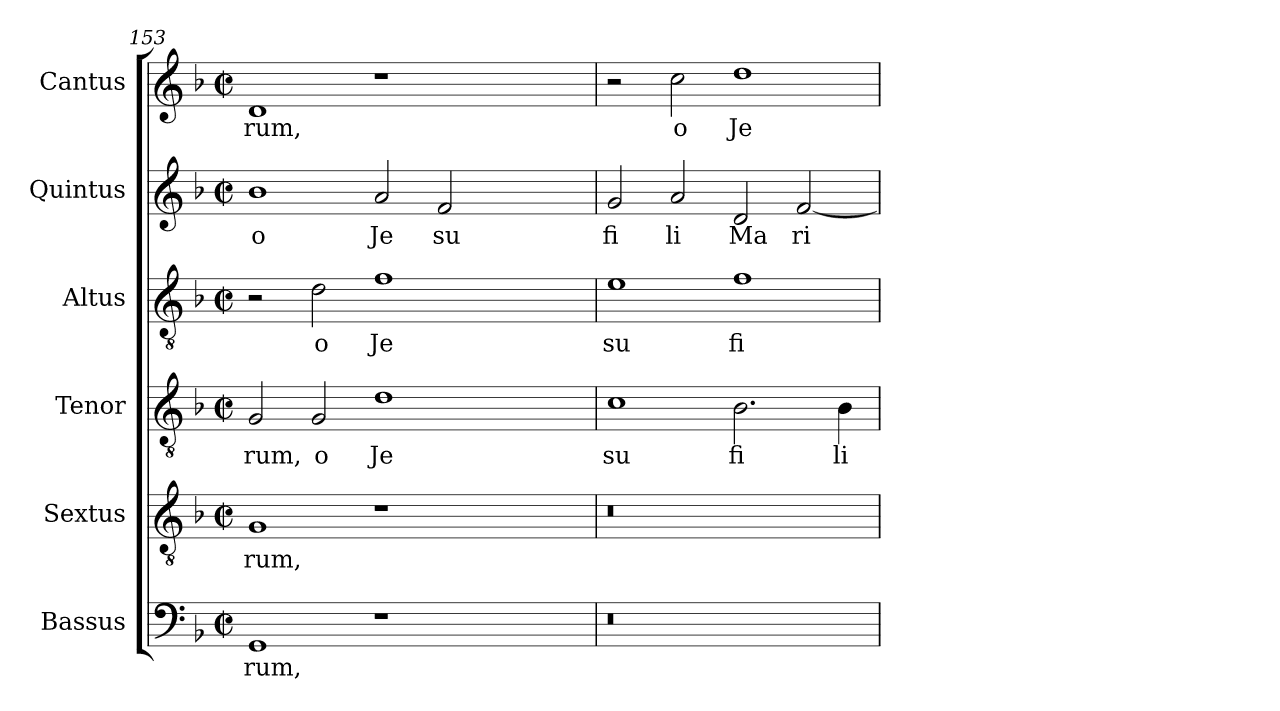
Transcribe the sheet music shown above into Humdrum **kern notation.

**kern	**text	**kern	**text	**kern	**text	**kern	**text	**kern	**text	**kern	**text
*part6	*part6	*part5	*part5	*part4	*part4	*part3	*part3	*part2	*part2	*part1	*part1
*staff6	*staff6	*staff5	*staff5	*staff4	*staff4	*staff3	*staff3	*staff2	*staff2	*staff1	*staff1
*I"Bassus	*	*I"Sextus	*	*I"Tenor	*	*I"Altus	*	*I"Quintus	*	*I"Cantus	*
!!LO:LB:g=z
*clefF4	*	*clefGv2	*	*clefGv2	*	*clefGv2	*	*clefG2	*	*clefG2	*
*k[b-]	*	*k[b-]	*	*k[b-]	*	*k[b-]	*	*k[b-]	*	*k[b-]	*
*F:	*	*F:	*	*F:	*	*F:	*	*F:	*	*F:	*
*M2/2	*	*M2/2	*	*M2/2	*	*M2/2	*	*M2/2	*	*M2/2	*
*met(c|)	*	*met(c|)	*	*met(c|)	*	*met(c|)	*	*met(c|)	*	*met(c|)	*
=153	=153	=153	=153	=153	=153	=153	=153	=153	=153	=153	=153
!	!LO:LY:b:cj	!	!LO:LY:b:cj	!	!LO:LY:b:cj	!	!	!	!LO:LY:b:cj	!	!LO:LY:b:cj
1GG	rum,	1G	-rum,	2G/	rum,	2r	.	1b-	o	1d	rum,
!	!	!	!	!	!LO:LY:b:cj	!	!LO:LY:b:cj	!	!	!	!
.	.	.	.	2G/	o	2d\	o	.	.	.	.
!LO:N:vis=1	!	!LO:N:vis=1	!	!	!LO:LY:b:cj	!	!LO:LY:b:cj	!	!LO:LY:b:cj	!LO:N:vis=1	!
0r	.	0r	.	1d	Je	1f	Je	2a/	Je	0r	.
!	!	!	!	!	!	!	!	!	!LO:LY:b:cj	!	!
.	.	.	.	.	.	.	.	2f/	su	.	.
.	.	.	.	1ryy	.	1ryy	.	1ryy	.	.	.
=154	=154	=154	=154	=154	=154	=154	=154	=154	=154	=154	=154
!	!	!	!	!	!LO:LY:b:cj	!	!LO:LY:b:cj	!	!LO:LY:b:cj	!	!
0r	.	0r	.	1c	su	1e	su	2g/	fi	2r	.
!	!	!	!	!	!	!	!	!	!LO:LY:b:cj	!	!LO:LY:b:cj
.	.	.	.	.	.	.	.	2a/	li	2cc\	o
!	!	!	!	!	!LO:LY:b:cj	!	!LO:LY:b:cj	!	!LO:LY:b:cj	!	!LO:LY:b:cj
.	.	.	.	2.B-\	fi	1f	fi	2d/	Ma	1dd	Je
!	!	!	!	!	!	!	!	!	!LO:LY:b:cj	!	!
.	.	.	.	.	.	.	.	[<2f/	ri	.	.
!	!	!	!	!	!LO:LY:b:cj	!	!	!	!	!	!
.	.	.	.	4B-\	li	.	.	.	.	.	.
=	=	=	=	=	=	=	=	=	=	=	=
*-	*-	*-	*-	*-	*-	*-	*-	*-	*-	*-	*-
